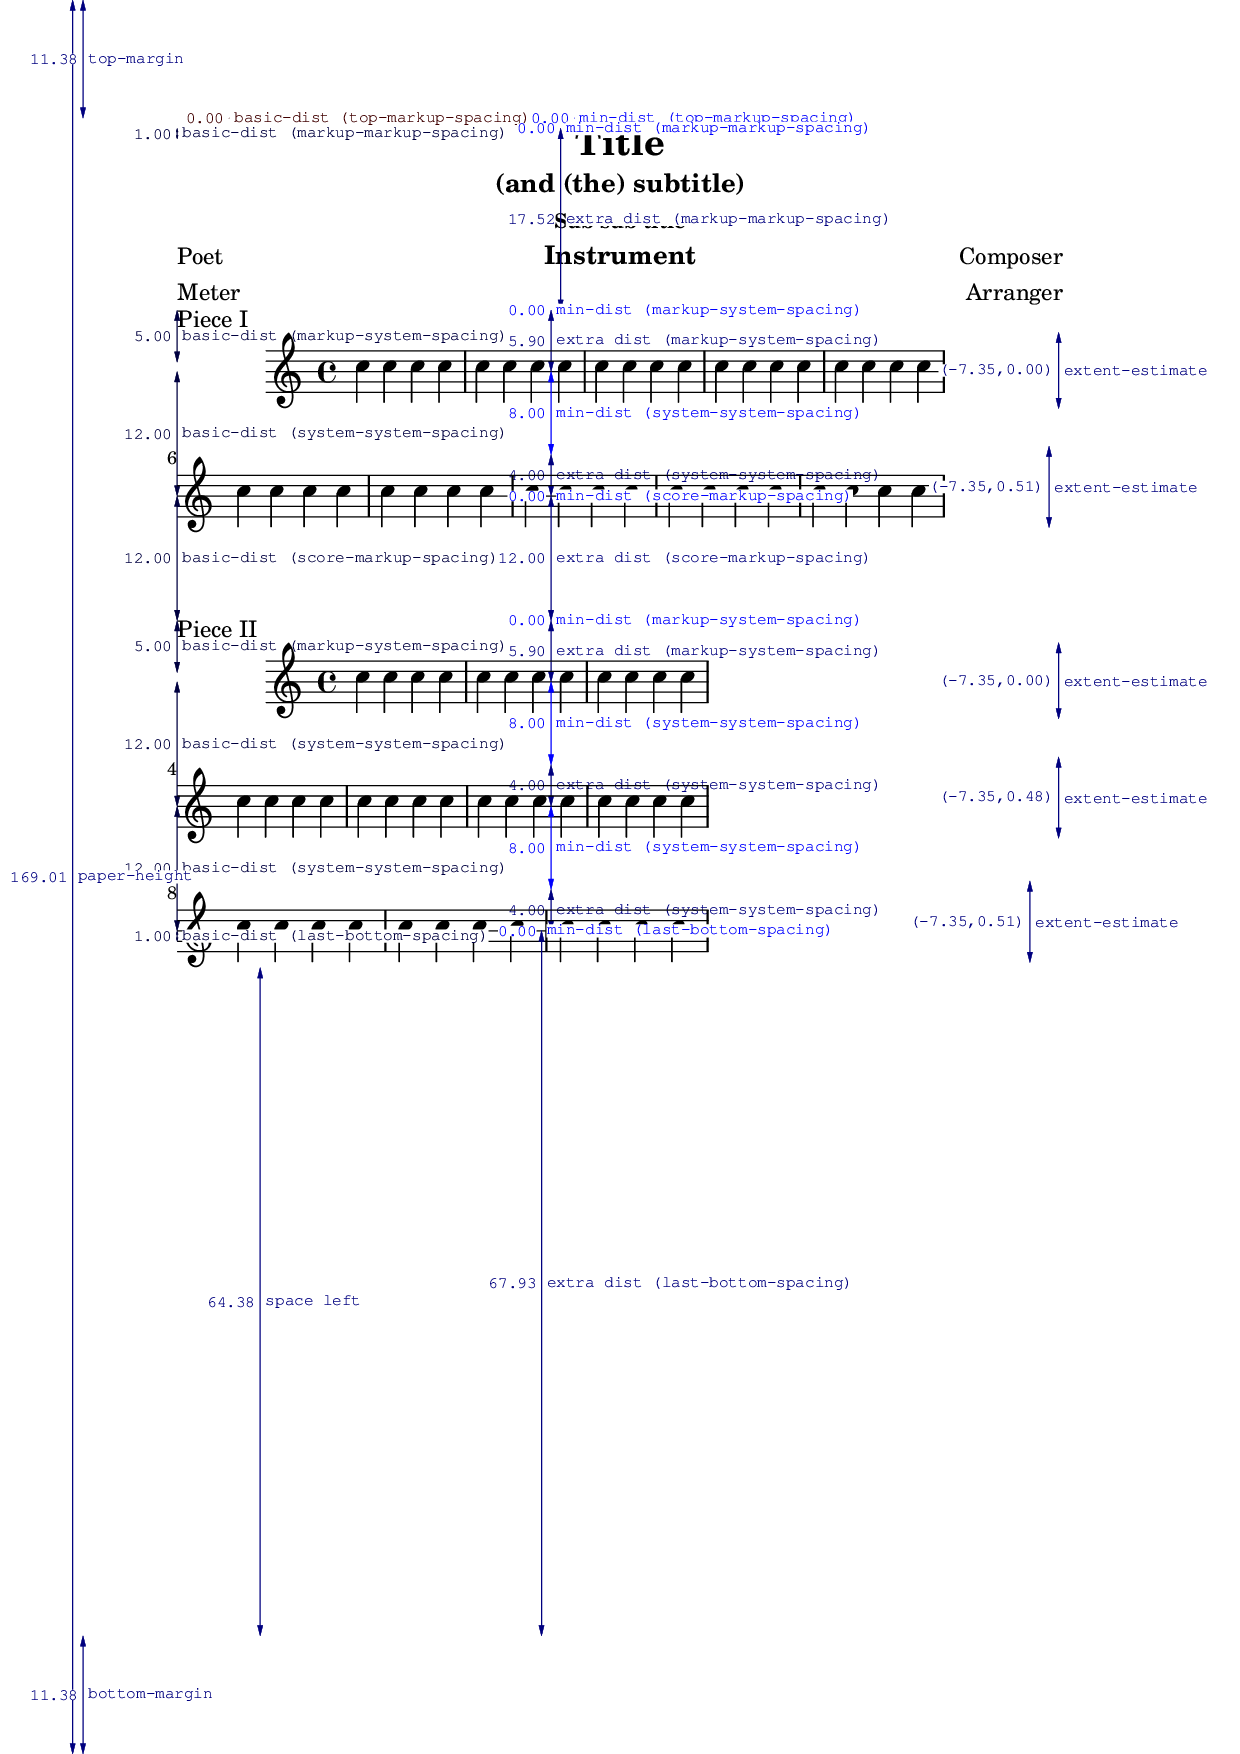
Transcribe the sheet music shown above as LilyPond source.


\version "2.19.21"



\header {

     texidoc = "This shows how different settings on \paper modify the
general page layout. Basically \paper will set the values for the
whole paper while \layout for each \score block.

This file is best viewed outside the collated files document.
"

    title = "Title"
    subtitle = "(and (the) subtitle)"
    subsubtitle = "Sub sub title"
    poet = "Poet"
    composer = "Composer"
    texttranslator = "Text Translator"
    meter = "Meter"
    arranger = "Arranger"
    instrument = "Instrument"
  }


\paper {
    %paper-width = 2\cm
    %paper-height = 2\cm
    top-margin = 2\cm
    bottom-margin = 2\cm
    ragged-bottom = ##t
    ragged-last-bottom = ##t
    left-margin = 3\cm
    line-width = 15\cm
    %rigthmargin = 3\cm

    annotate-spacing = ##t
  }


\book {
    \score {
        \relative {
            \repeat unfold 10 {
                \repeat unfold 4 {c''4}
            }
        }
        \header {piece = "Piece I"}
        \layout {line-width = 13\cm}
    }
    \score {
        \relative {
            \repeat unfold 10 {
                \repeat unfold 4 {c''4}
            }
        }
        \header {
	  breakbefore = ##f
	  piece = "Piece II"
	}
        \layout {line-width = 9\cm}
    }
}
